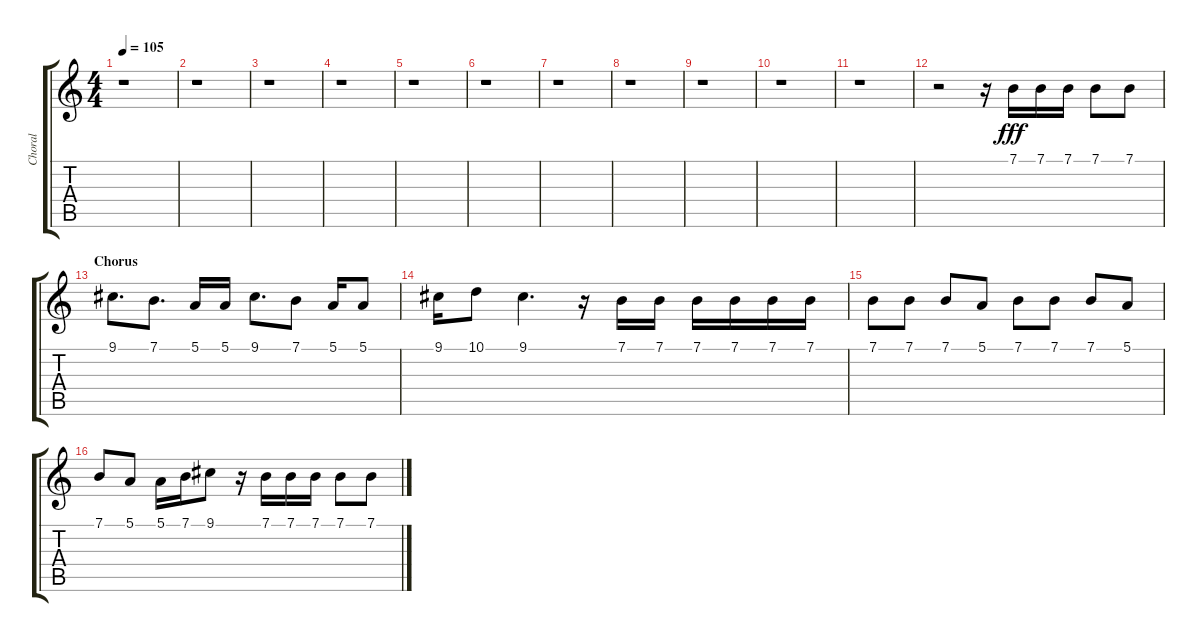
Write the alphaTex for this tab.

\track ("Choral" "Choral") {instrument clarinet}
\staff {score tabs}
\tuning (E4 B3 G3 Eb3 A2 E2) {hide}
\ts (4 4)
\tempo 105
\clef g2
\ks c
r.1{dy fff} |
r.1 |
r.1 |
r.1 |
r.1 |
r.1 |
r.1 |
r.1 |
r.1 |
r.1 |
r.1 |
r.2 r.16 7.1.16 7.1.16 7.1.16 7.1.8 7.1.8 |
\section ("" "Chorus")
9.1.8{d} 7.1.8{d} 5.1.16 5.1.16 9.1.8{d} 7.1.8 5.1.16 5.1.8 |
9.1.16 10.1.8 9.1.4{d} r.16 7.1.16 7.1.16 7.1.16 7.1.16 7.1.16 7.1.16 |
7.1.8 7.1.8 7.1.8 5.1.8 7.1.8 7.1.8 7.1.8 5.1.8 |
7.1.8 5.1.8 5.1.16 7.1.16 9.1.8 r.16 7.1.16 7.1.16 7.1.16 7.1.8 7.1.8
